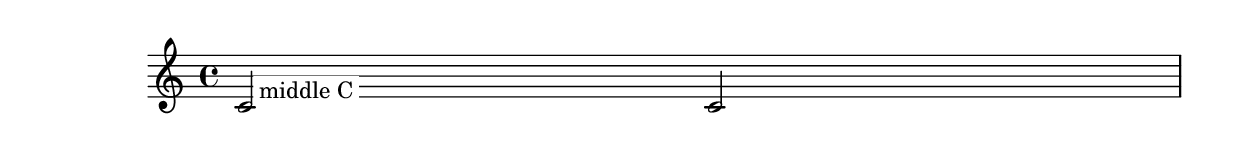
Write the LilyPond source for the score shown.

%% DO NOT EDIT this file manually; it is automatically
%% generated from LSR http://lsr.dsi.unimi.it
%% Make any changes in LSR itself, or in Documentation/snippets/new/ ,
%% and then run scripts/auxiliar/makelsr.py
%%
%% This file is in the public domain.
\version "2.14.0"

\header {
  lsrtags = "editorial-annotations, text"

%% Translation of GIT committish: 6977ddc9a3b63ea810eaecb864269c7d847ccf98
  texidoces = "
La instrucción @code{\\whiteout} intercala un rectángulo blanco
debajo de un elemento de marcado.  Este rectángulo blanco no tapa
a ningún otro objeto gráfico, puesto que las líneas del pentagrama
están en una capa inferior a la de la mayor parte de los otros
objetos.

"
  doctitlees = "Poner en blanco las líneas del pentagrama utilizando la instrucción \\whiteout"

  texidoc = "
The @code{\\whiteout} command underlays a markup with a white box.
Since staff lines are in a lower layer than most other grobs, this
white box will not overlap any other grob.

"
  doctitle = "Blanking staff lines using the \\whiteout command"
} % begin verbatim

\layout { ragged-right = ##f }
\relative c' {
  \override TextScript #'extra-offset = #'(2 . 4)
  c2-\markup { \whiteout \pad-markup #0.5 "middle C" } c
}

